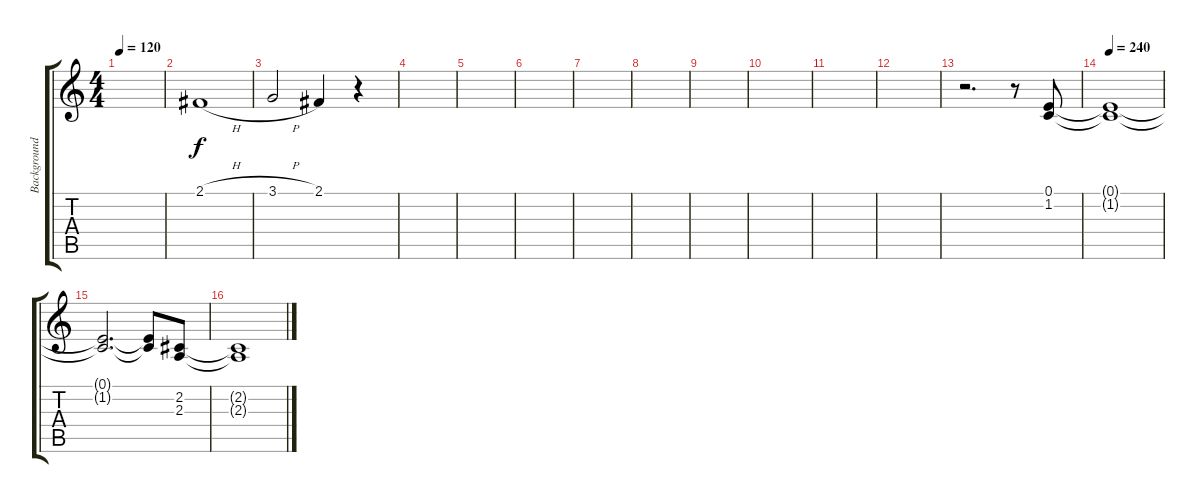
\track ("Background Vocals" "Background") {instrument voiceoohs}
\staff {score tabs}
\tuning (E4 B3 G3 D3 A2 E2) {hide}
\ts (4 4)
\tempo 120
\clef g2
\ks c
|
2.1{h}.1 |
3.1{h}.2 2.1.4 r.4 |
|
|
|
|
|
|
|
|
|
r.2{d} r.8 (0.1 1.2).8{instrument choiraahs} |
\tempo 240
(0.1{t} 1.2{t}).1 |
(0.1{t} 1.2{t}).2{d} (0.1{t} 1.2{t}).8 (2.2 2.3).8 |
(2.2{t} 2.3{t}).1
